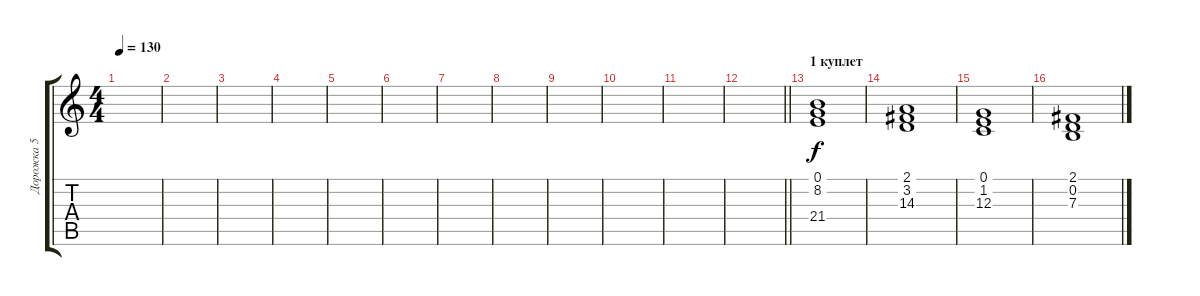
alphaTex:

\track ("Дорожка 5" "Дорожка 5") {instrument synthstrings2}
\staff {score tabs}
\tuning (E4 B3 G3 D3 A2 E2) {hide}
\ts (4 4)
\tempo 130
\clef g2
\ks c
|
|
|
|
|
|
|
|
|
|
|
\barLineRight lightlight
|
\section ("" "1 куплет")
(0.1 8.2 21.4).1 |
(2.1 3.2 14.3).1 |
(0.1 1.2 12.3).1 |
(2.1 0.2 7.3).1
